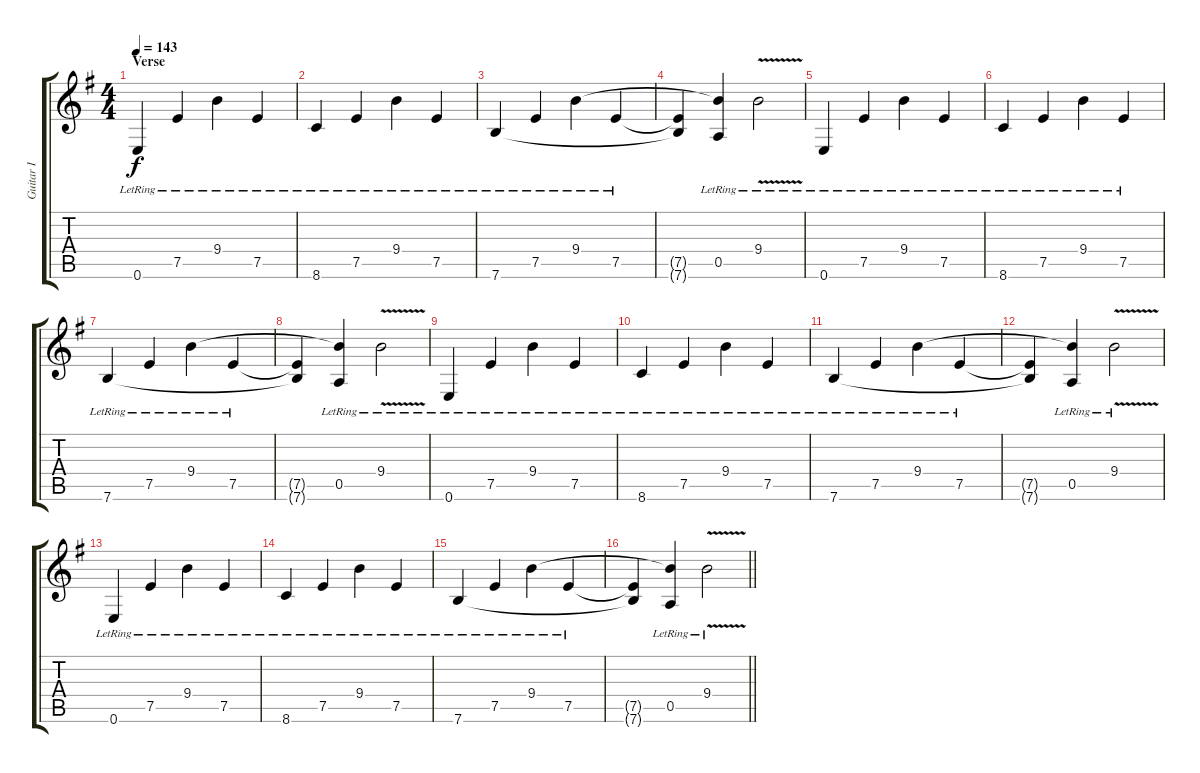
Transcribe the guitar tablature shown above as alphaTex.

\track ("Guitar I" "Guitar I") {instrument electricguitarclean}
\staff {score tabs}
\tuning (E4 B3 G3 D3 A2 E2) {hide}
\ts (4 4)
\section ("" "Verse")
\tempo 143
\clef g2
\ks eminor
0.6{lr}.4{dy f} 7.5{lr}.4 9.4{lr}.4 7.5{lr}.4 |
8.6{lr}.4 7.5{lr}.4 9.4{lr}.4 7.5{lr}.4 |
7.6{lr}.4 7.5{lr}.4 9.4{lr}.4 7.5{lr}.4 |
(7.5{t} 7.6{t}).4 (9.4{t} 0.5{lr}).4 9.4{v lr}.2 |
0.6{lr}.4 7.5{lr}.4 9.4{lr}.4 7.5{lr}.4 |
8.6{lr}.4 7.5{lr}.4 9.4{lr}.4 7.5{lr}.4 |
7.6{lr}.4 7.5{lr}.4 9.4{lr}.4 7.5{lr}.4 |
(7.5{t} 7.6{t}).4 (9.4{t} 0.5{lr}).4 9.4{v lr}.2 |
0.6{lr}.4 7.5{lr}.4 9.4{lr}.4 7.5{lr}.4 |
8.6{lr}.4 7.5{lr}.4 9.4{lr}.4 7.5{lr}.4 |
7.6{lr}.4 7.5{lr}.4 9.4{lr}.4 7.5{lr}.4 |
(7.5{t} 7.6{t}).4 (9.4{t} 0.5{lr}).4 9.4{v lr}.2 |
0.6{lr}.4 7.5{lr}.4 9.4{lr}.4 7.5{lr}.4 |
8.6{lr}.4 7.5{lr}.4 9.4{lr}.4 7.5{lr}.4 |
7.6{lr}.4 7.5{lr}.4 9.4{lr}.4 7.5{lr}.4 |
\barLineRight lightlight
(7.5{t} 7.6{t}).4 (9.4{t} 0.5{lr}).4 9.4{v lr}.2
